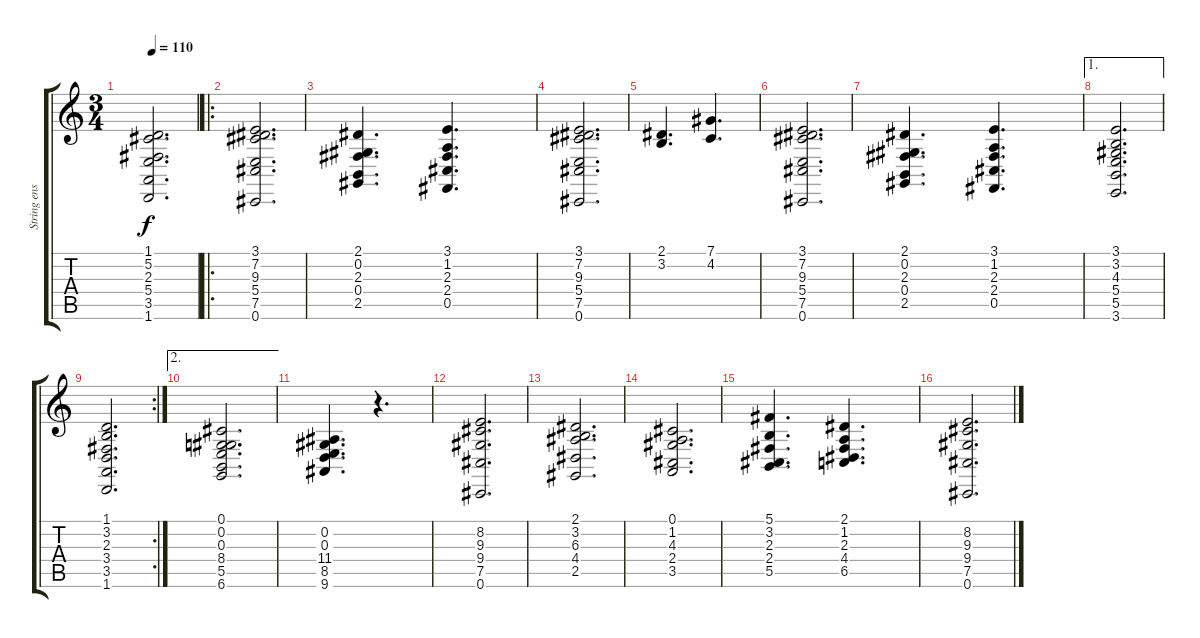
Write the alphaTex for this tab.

\track ("String ensamble" "String ens") {instrument stringensemble2}
\staff {score tabs}
\tuning (Db4 Ab3 E3 B2 Gb2 Db2) {hide}
\ts (3 4)
\tempo 110
\clef g2
\ks c
(1.1 5.2 2.3 5.4 3.5 1.6).2{d dy f} |
\ro
(3.1 7.2 9.3 5.4 7.5 0.6).2{d} |
(2.1 0.2 2.3 0.4 2.5).4{d} (3.1 1.2 2.3 2.4 0.5).4{d} |
(3.1 7.2 9.3 5.4 7.5 0.6).2{d} |
(2.1 3.2).4{d} (7.1 4.2).4{d} |
(3.1 7.2 9.3 5.4 7.5 0.6).2{d} |
(2.1 0.2 2.3 0.4 2.5).4{d} (3.1 1.2 2.3 2.4 0.5).4{d} |
\ae 1
(3.1 3.2 4.3 5.4 5.5 3.6).2{d} |
\rc 2
(1.1 3.2 2.3 3.4 3.5 1.6).2{d} |
\ae 2
(0.1 0.2 0.3 8.4 5.5 6.6).2{d} |
(0.2 0.3 11.4 8.5 9.6).4{d} r.4{d} |
(8.2 9.3 9.4 7.5 0.6).2{d} |
(2.1 3.2 6.3 4.4 2.5).2{d} |
(0.1 1.2 4.3 2.4 3.5).2{d} |
(5.1 3.2 2.3 2.4 5.5).4{d} (2.1 1.2 2.3 4.4 6.5).4{d} |
(8.2 9.3 9.4 7.5 0.6).2{d}
